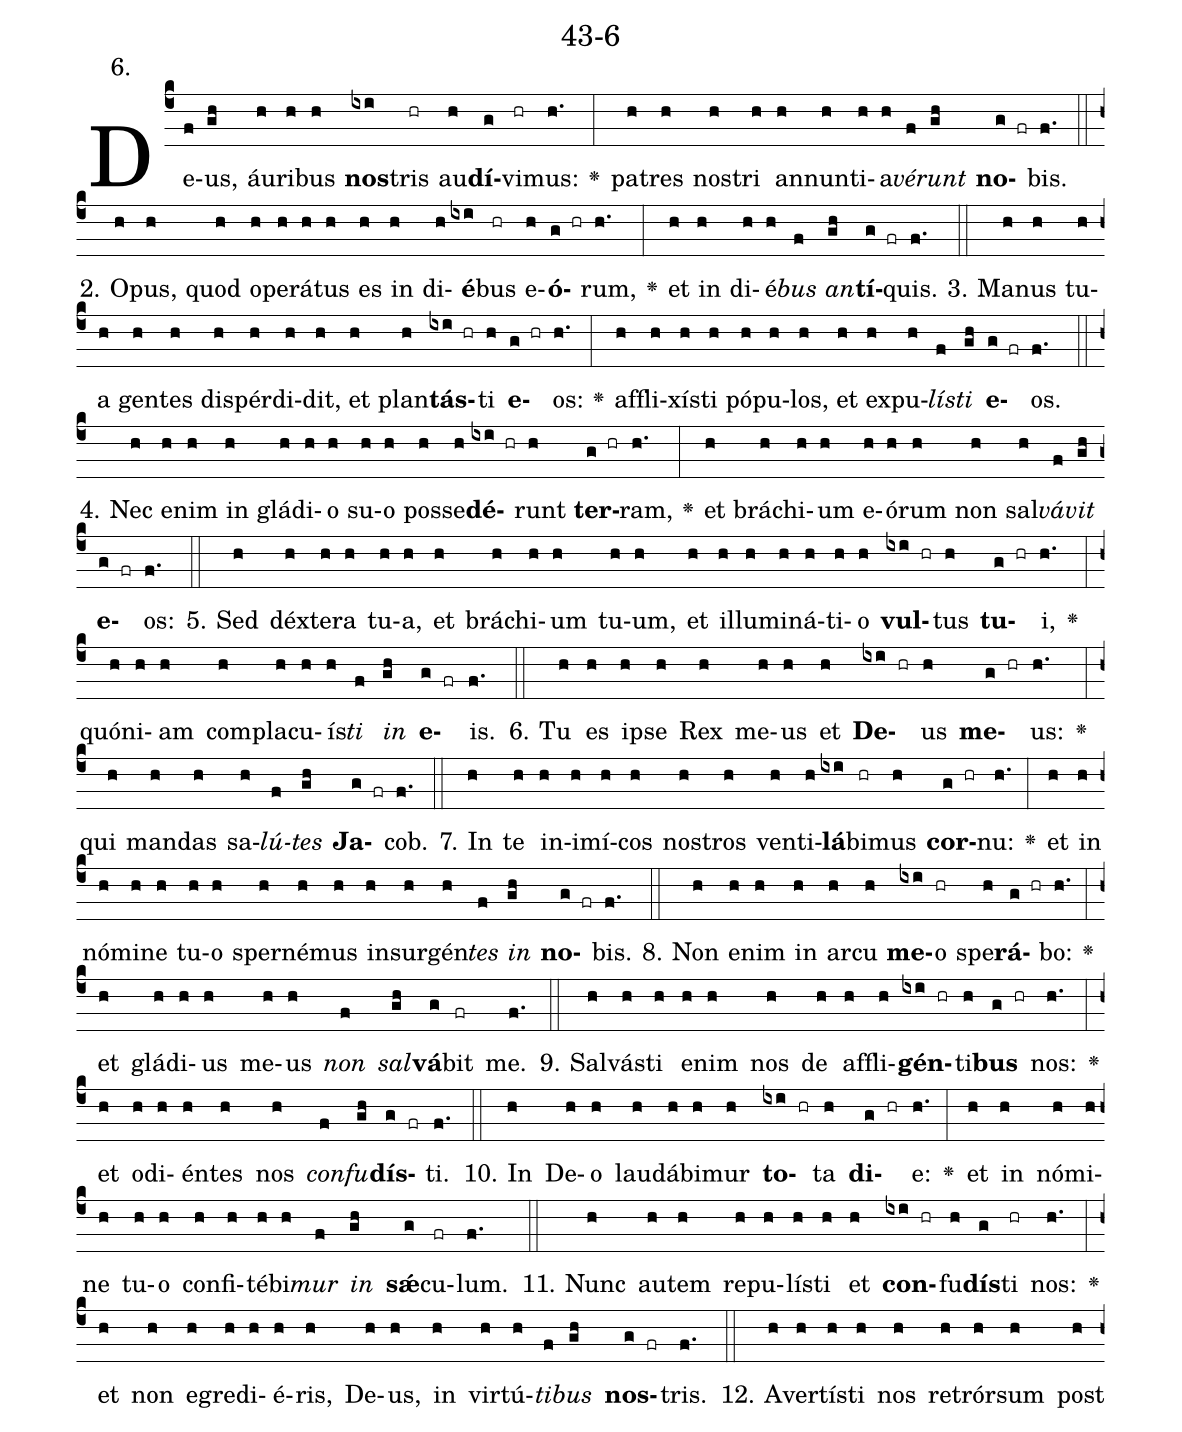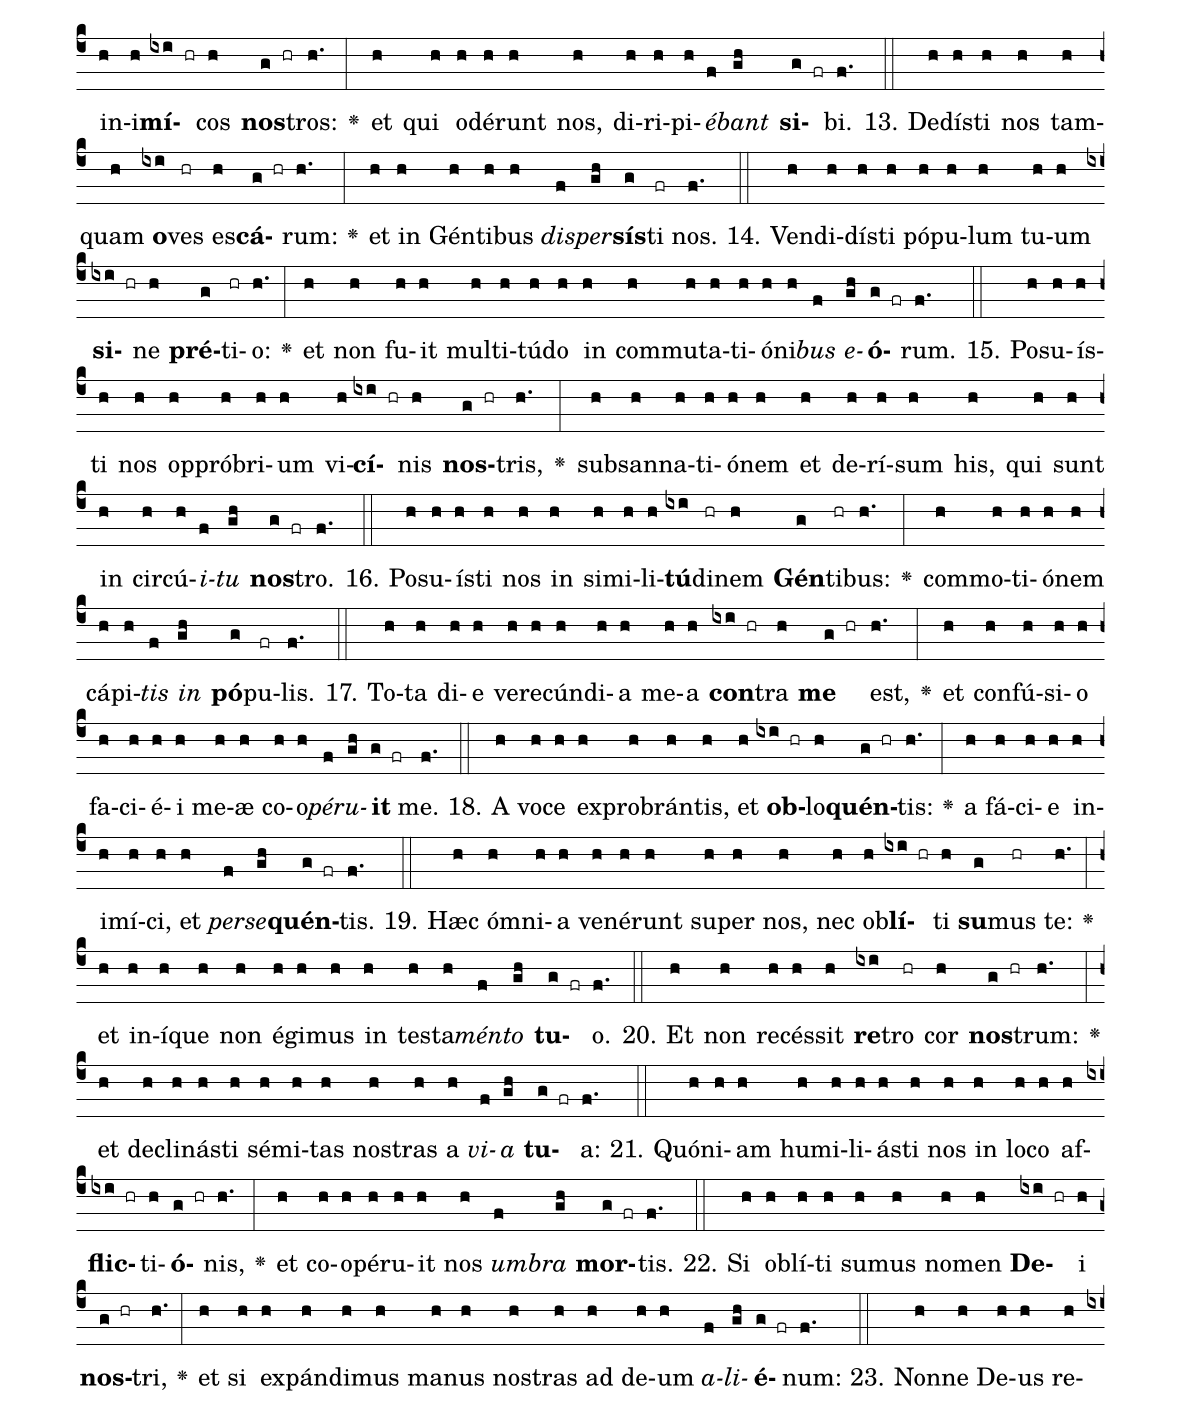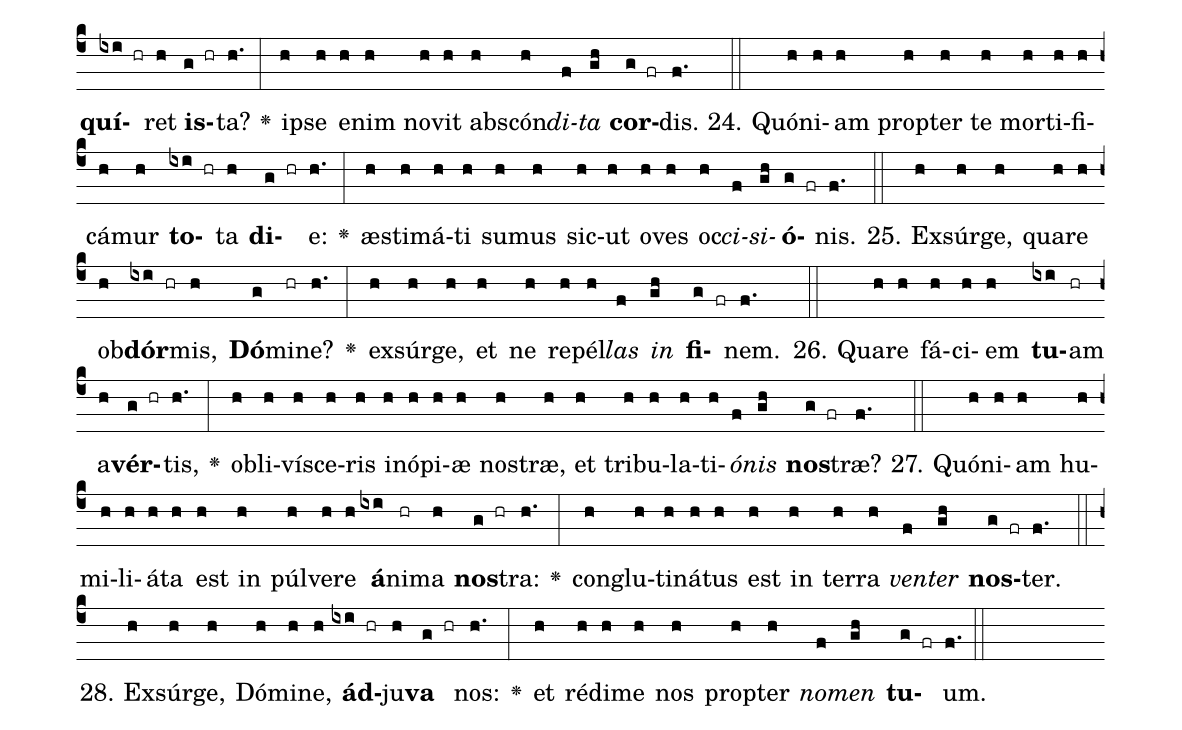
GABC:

name: 43-6;
annotation: 6.;
%%
(c4)De(f)us,(gh) áu(h)ri(h)bus(h) <b>nos</b>(ixi)tris(hr) au(h)<b>dí</b>(g)vi(hr)mus:(h.) <v>\greheightstar</v>(:) pa(h)tres(h) nos(h)tri(h) an(h)nun(h)ti(h)a(h)<i>vé</i>(f)<i>runt</i>(gh) <b>no</b>(g fr)bis.(f.) (::)
2. O(h)pus,(h) quod(h) o(h)pe(h)rá(h)tus(h) es(h) in(h) di(h)<b>é</b>(ixi)bus(hr) e(h)<b>ó</b>(g hr)rum,(h.) <v>\greheightstar</v>(:) et(h) in(h) di(h)é(h)<i>bus</i>(f) <i>an</i>(gh)<b>tí</b>(g fr)quis.(f.) (::)
3. Ma(h)nus(h) tu(h)a(h) gen(h)tes(h) dis(h)pér(h)di(h)dit,(h) et(h) plan(h)<b>tás</b>(ixi hr)ti(h) <b>e</b>(g hr)os:(h.) <v>\greheightstar</v>(:) af(h)fli(h)xís(h)ti(h) pó(h)pu(h)los,(h) et(h) ex(h)pu(h)<i>lís</i>(f)<i>ti</i>(gh) <b>e</b>(g fr)os.(f.) (::)
4. Nec(h) e(h)nim(h) in(h) glá(h)di(h)o(h) su(h)o(h) pos(h)se(h)<b>dé</b>(ixi hr)runt(h) <b>ter</b>(g hr)ram,(h.) <v>\greheightstar</v>(:) et(h) brá(h)chi(h)um(h) e(h)ó(h)rum(h) non(h) sal(h)<i>vá</i>(f)<i>vit</i>(gh) <b>e</b>(g fr)os:(f.) (::)
5. Sed(h) déx(h)te(h)ra(h) tu(h)a,(h) et(h) brá(h)chi(h)um(h) tu(h)um,(h) et(h) il(h)lu(h)mi(h)ná(h)ti(h)o(h) <b>vul</b>(ixi hr)tus(h) <b>tu</b>(g hr)i,(h.) <v>\greheightstar</v>(:) quón(h)i(h)am(h) com(h)pla(h)cu(h)ís(h)<i>ti</i>(f) <i>in</i>(gh) <b>e</b>(g fr)is.(f.) (::)
6. Tu(h) es(h) ip(h)se(h) Rex(h) me(h)us(h) et(h) <b>De</b>(ixi hr)us(h) <b>me</b>(g hr)us:(h.) <v>\greheightstar</v>(:) qui(h) man(h)das(h) sa(h)<i>lú</i>(f)<i>tes</i>(gh) <b>Ja</b>(g fr)cob.(f.) (::)
7. In(h) te(h) in(h)i(h)mí(h)cos(h) nos(h)tros(h) ven(h)ti(h)<b>lá</b>(ixi)bi(hr)mus(h) <b>cor</b>(g hr)nu:(h.) <v>\greheightstar</v>(:) et(h) in(h) nó(h)mi(h)ne(h) tu(h)o(h) sper(h)né(h)mus(h) in(h)sur(h)gén(h)<i>tes</i>(f) <i>in</i>(gh) <b>no</b>(g fr)bis.(f.) (::)
8. Non(h) e(h)nim(h) in(h) ar(h)cu(h) <b>me</b>(ixi)o(hr) spe(h)<b>rá</b>(g hr)bo:(h.) <v>\greheightstar</v>(:) et(h) glá(h)di(h)us(h) me(h)us(h) <i>non</i>(f) <i>sal</i>(gh)<b>vá</b>(g)bit(fr) me.(f.) (::)
9. Sal(h)vás(h)ti(h) e(h)nim(h) nos(h) de(h) af(h)fli(h)<b>gén</b>(ixi hr)ti(h)<b>bus</b>(g hr) nos:(h.) <v>\greheightstar</v>(:) et(h) o(h)di(h)én(h)tes(h) nos(h) <i>con</i>(f)<i>fu</i>(gh)<b>dís</b>(g fr)ti.(f.) (::)
10. In(h) De(h)o(h) lau(h)dá(h)bi(h)mur(h) <b>to</b>(ixi hr)ta(h) <b>di</b>(g hr)e:(h.) <v>\greheightstar</v>(:) et(h) in(h) nó(h)mi(h)ne(h) tu(h)o(h) con(h)fi(h)té(h)bi(h)<i>mur</i>(f) <i>in</i>(gh) <b>sǽ</b>(g)cu(fr)lum.(f.) (::)
11. Nunc(h) au(h)tem(h) re(h)pu(h)lís(h)ti(h) et(h) <b>con</b>(ixi hr)fu(h)<b>dís</b>(g)ti(hr) nos:(h.) <v>\greheightstar</v>(:) et(h) non(h) e(h)gre(h)di(h)é(h)ris,(h) De(h)us,(h) in(h) vir(h)tú(h)<i>ti</i>(f)<i>bus</i>(gh) <b>nos</b>(g fr)tris.(f.) (::)
12. A(h)ver(h)tís(h)ti(h) nos(h) re(h)trór(h)sum(h) post(h) in(h)i(h)<b>mí</b>(ixi hr)cos(h) <b>nos</b>(g hr)tros:(h.) <v>\greheightstar</v>(:) et(h) qui(h) o(h)dé(h)runt(h) nos,(h) di(h)ri(h)pi(h)<i>é</i>(f)<i>bant</i>(gh) <b>si</b>(g fr)bi.(f.) (::)
13. De(h)dís(h)ti(h) nos(h) tam(h)quam(h) <b>o</b>(ixi)ves(hr) es(h)<b>cá</b>(g hr)rum:(h.) <v>\greheightstar</v>(:) et(h) in(h) Gén(h)ti(h)bus(h) <i>di</i>(f)<i>sper</i>(gh)<b>sís</b>(g)ti(fr) nos.(f.) (::)
14. Ven(h)di(h)dís(h)ti(h) pó(h)pu(h)lum(h) tu(h)um(h) <b>si</b>(ixi hr)ne(h) <b>pré</b>(g)ti(hr)o:(h.) <v>\greheightstar</v>(:) et(h) non(h) fu(h)it(h) mul(h)ti(h)tú(h)do(h) in(h) com(h)mu(h)ta(h)ti(h)ó(h)ni(h)<i>bus</i>(f) <i>e</i>(gh)<b>ó</b>(g fr)rum.(f.) (::)
15. Po(h)su(h)ís(h)ti(h) nos(h) op(h)pró(h)bri(h)um(h) vi(h)<b>cí</b>(ixi hr)nis(h) <b>nos</b>(g hr)tris,(h.) <v>\greheightstar</v>(:) sub(h)san(h)na(h)ti(h)ó(h)nem(h) et(h) de(h)rí(h)sum(h) his,(h) qui(h) sunt(h) in(h) cir(h)cú(h)<i>i</i>(f)<i>tu</i>(gh) <b>nos</b>(g fr)tro.(f.) (::)
16. Po(h)su(h)ís(h)ti(h) nos(h) in(h) si(h)mi(h)li(h)<b>tú</b>(ixi)di(hr)nem(h) <b>Gén</b>(g)ti(hr)bus:(h.) <v>\greheightstar</v>(:) com(h)mo(h)ti(h)ó(h)nem(h) cá(h)pi(h)<i>tis</i>(f) <i>in</i>(gh) <b>pó</b>(g)pu(fr)lis.(f.) (::)
17. To(h)ta(h) di(h)e(h) ve(h)re(h)cún(h)di(h)a(h) me(h)a(h) <b>con</b>(ixi hr)tra(h) <b>me</b>(g hr) est,(h.) <v>\greheightstar</v>(:) et(h) con(h)fú(h)si(h)o(h) fa(h)ci(h)é(h)i(h) me(h)æ(h) co(h)o(h)<i>pé</i>(f)<i>ru</i>(gh)<b>it</b>(g fr) me.(f.) (::)
18. A(h) vo(h)ce(h) ex(h)pro(h)brán(h)tis,(h) et(h) <b>ob</b>(ixi hr)lo(h)<b>quén</b>(g hr)tis:(h.) <v>\greheightstar</v>(:) a(h) fá(h)ci(h)e(h) in(h)i(h)mí(h)ci,(h) et(h) <i>per</i>(f)<i>se</i>(gh)<b>quén</b>(g fr)tis.(f.) (::)
19. Hæc(h) óm(h)ni(h)a(h) ve(h)né(h)runt(h) su(h)per(h) nos,(h) nec(h) ob(h)<b>lí</b>(ixi hr)ti(h) <b>su</b>(g)mus(hr) te:(h.) <v>\greheightstar</v>(:) et(h) in(h)í(h)que(h) non(h) é(h)gi(h)mus(h) in(h) tes(h)ta(h)<i>mén</i>(f)<i>to</i>(gh) <b>tu</b>(g fr)o.(f.) (::)
20. Et(h) non(h) re(h)cés(h)sit(h) <b>re</b>(ixi)tro(hr) cor(h) <b>nos</b>(g hr)trum:(h.) <v>\greheightstar</v>(:) et(h) de(h)cli(h)nás(h)ti(h) sé(h)mi(h)tas(h) nos(h)tras(h) a(h) <i>vi</i>(f)<i>a</i>(gh) <b>tu</b>(g fr)a:(f.) (::)
21. Quón(h)i(h)am(h) hu(h)mi(h)li(h)ás(h)ti(h) nos(h) in(h) lo(h)co(h) af(h)<b>flic</b>(ixi hr)ti(h)<b>ó</b>(g hr)nis,(h.) <v>\greheightstar</v>(:) et(h) co(h)o(h)pé(h)ru(h)it(h) nos(h) <i>um</i>(f)<i>bra</i>(gh) <b>mor</b>(g fr)tis.(f.) (::)
22. Si(h) ob(h)lí(h)ti(h) su(h)mus(h) no(h)men(h) <b>De</b>(ixi hr)i(h) <b>nos</b>(g hr)tri,(h.) <v>\greheightstar</v>(:) et(h) si(h) ex(h)pán(h)di(h)mus(h) ma(h)nus(h) nos(h)tras(h) ad(h) de(h)um(h) <i>a</i>(f)<i>li</i>(gh)<b>é</b>(g fr)num:(f.) (::)
23. Non(h)ne(h) De(h)us(h) re(h)<b>quí</b>(ixi hr)ret(h) <b>is</b>(g hr)ta?(h.) <v>\greheightstar</v>(:) ip(h)se(h) e(h)nim(h) no(h)vit(h) abs(h)cón(h)<i>di</i>(f)<i>ta</i>(gh) <b>cor</b>(g fr)dis.(f.) (::)
24. Quón(h)i(h)am(h) prop(h)ter(h) te(h) mor(h)ti(h)fi(h)cá(h)mur(h) <b>to</b>(ixi hr)ta(h) <b>di</b>(g hr)e:(h.) <v>\greheightstar</v>(:) æs(h)ti(h)má(h)ti(h) su(h)mus(h) sic(h)ut(h) o(h)ves(h) oc(h)<i>ci</i>(f)<i>si</i>(gh)<b>ó</b>(g fr)nis.(f.) (::)
25. Ex(h)súr(h)ge,(h) qua(h)re(h) ob(h)<b>dór</b>(ixi hr)mis,(h) <b>Dó</b>(g)mi(hr)ne?(h.) <v>\greheightstar</v>(:) ex(h)súr(h)ge,(h) et(h) ne(h) re(h)pél(h)<i>las</i>(f) <i>in</i>(gh) <b>fi</b>(g fr)nem.(f.) (::)
26. Qua(h)re(h) fá(h)ci(h)em(h) <b>tu</b>(ixi)am(hr) a(h)<b>vér</b>(g hr)tis,(h.) <v>\greheightstar</v>(:) ob(h)li(h)ví(h)sce(h)ris(h) in(h)ó(h)pi(h)æ(h) nos(h)træ,(h) et(h) tri(h)bu(h)la(h)ti(h)<i>ó</i>(f)<i>nis</i>(gh) <b>nos</b>(g fr)træ?(f.) (::)
27. Quón(h)i(h)am(h) hu(h)mi(h)li(h)á(h)ta(h) est(h) in(h) púl(h)ve(h)re(h) <b>á</b>(ixi)ni(hr)ma(h) <b>nos</b>(g hr)tra:(h.) <v>\greheightstar</v>(:) con(h)glu(h)ti(h)ná(h)tus(h) est(h) in(h) ter(h)ra(h) <i>ven</i>(f)<i>ter</i>(gh) <b>nos</b>(g fr)ter.(f.) (::)
28. Ex(h)súr(h)ge,(h) Dó(h)mi(h)ne,(h) <b>ád</b>(ixi hr)ju(h)<b>va</b>(g hr) nos:(h.) <v>\greheightstar</v>(:) et(h) réd(h)i(h)me(h) nos(h) prop(h)ter(h) <i>no</i>(f)<i>men</i>(gh) <b>tu</b>(g fr)um.(f.) (::)
